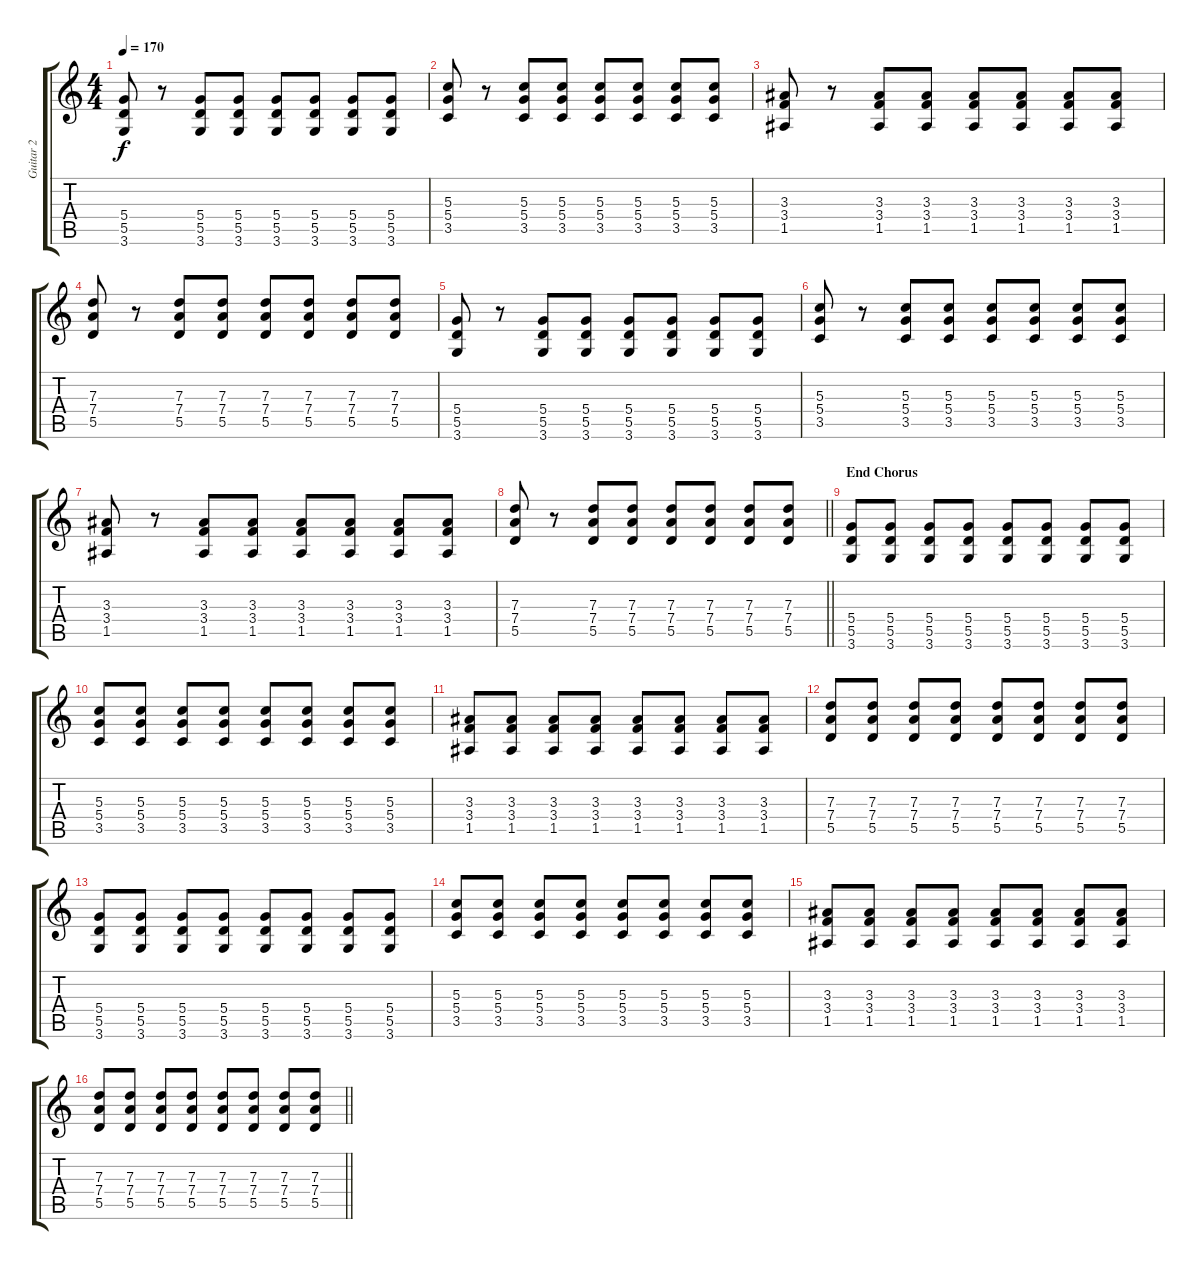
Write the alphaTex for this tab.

\track ("Guitar 2" "Guitar 2") {instrument overdrivenguitar}
\staff {score tabs}
\tuning (E4 B3 G3 D3 A2 E2) {hide}
\ts (4 4)
\tempo 170
\clef g2
\ks c
(5.4 5.5 3.6).8{dy f} r.8 (5.4 5.5 3.6).8 (5.4 5.5 3.6).8 (5.4 5.5 3.6).8 (5.4 5.5 3.6).8 (5.4 5.5 3.6).8 (5.4 5.5 3.6).8 |
(5.3 5.4 3.5).8 r.8 (5.3 5.4 3.5).8 (5.3 5.4 3.5).8 (5.3 5.4 3.5).8 (5.3 5.4 3.5).8 (5.3 5.4 3.5).8 (5.3 5.4 3.5).8 |
(3.3 3.4 1.5).8 r.8 (3.3 3.4 1.5).8 (3.3 3.4 1.5).8 (3.3 3.4 1.5).8 (3.3 3.4 1.5).8 (3.3 3.4 1.5).8 (3.3 3.4 1.5).8 |
(7.3 7.4 5.5).8 r.8 (7.3 7.4 5.5).8 (7.3 7.4 5.5).8 (7.3 7.4 5.5).8 (7.3 7.4 5.5).8 (7.3 7.4 5.5).8 (7.3 7.4 5.5).8 |
(5.4 5.5 3.6).8 r.8 (5.4 5.5 3.6).8 (5.4 5.5 3.6).8 (5.4 5.5 3.6).8 (5.4 5.5 3.6).8 (5.4 5.5 3.6).8 (5.4 5.5 3.6).8 |
(5.3 5.4 3.5).8 r.8 (5.3 5.4 3.5).8 (5.3 5.4 3.5).8 (5.3 5.4 3.5).8 (5.3 5.4 3.5).8 (5.3 5.4 3.5).8 (5.3 5.4 3.5).8 |
(3.3 3.4 1.5).8 r.8 (3.3 3.4 1.5).8 (3.3 3.4 1.5).8 (3.3 3.4 1.5).8 (3.3 3.4 1.5).8 (3.3 3.4 1.5).8 (3.3 3.4 1.5).8 |
\barLineRight lightlight
(7.3 7.4 5.5).8 r.8 (7.3 7.4 5.5).8 (7.3 7.4 5.5).8 (7.3 7.4 5.5).8 (7.3 7.4 5.5).8 (7.3 7.4 5.5).8 (7.3 7.4 5.5).8 |
\section ("" "End Chorus")
(5.4 5.5 3.6).8 (5.4 5.5 3.6).8 (5.4 5.5 3.6).8 (5.4 5.5 3.6).8 (5.4 5.5 3.6).8 (5.4 5.5 3.6).8 (5.4 5.5 3.6).8 (5.4 5.5 3.6).8 |
(5.3 5.4 3.5).8 (5.3 5.4 3.5).8 (5.3 5.4 3.5).8 (5.3 5.4 3.5).8 (5.3 5.4 3.5).8 (5.3 5.4 3.5).8 (5.3 5.4 3.5).8 (5.3 5.4 3.5).8 |
(3.3 3.4 1.5).8 (3.3 3.4 1.5).8 (3.3 3.4 1.5).8 (3.3 3.4 1.5).8 (3.3 3.4 1.5).8 (3.3 3.4 1.5).8 (3.3 3.4 1.5).8 (3.3 3.4 1.5).8 |
(7.3 7.4 5.5).8 (7.3 7.4 5.5).8 (7.3 7.4 5.5).8 (7.3 7.4 5.5).8 (7.3 7.4 5.5).8 (7.3 7.4 5.5).8 (7.3 7.4 5.5).8 (7.3 7.4 5.5).8 |
(5.4 5.5 3.6).8 (5.4 5.5 3.6).8 (5.4 5.5 3.6).8 (5.4 5.5 3.6).8 (5.4 5.5 3.6).8 (5.4 5.5 3.6).8 (5.4 5.5 3.6).8 (5.4 5.5 3.6).8 |
(5.3 5.4 3.5).8 (5.3 5.4 3.5).8 (5.3 5.4 3.5).8 (5.3 5.4 3.5).8 (5.3 5.4 3.5).8 (5.3 5.4 3.5).8 (5.3 5.4 3.5).8 (5.3 5.4 3.5).8 |
(3.3 3.4 1.5).8 (3.3 3.4 1.5).8 (3.3 3.4 1.5).8 (3.3 3.4 1.5).8 (3.3 3.4 1.5).8 (3.3 3.4 1.5).8 (3.3 3.4 1.5).8 (3.3 3.4 1.5).8 |
\barLineRight lightlight
(7.3 7.4 5.5).8 (7.3 7.4 5.5).8 (7.3 7.4 5.5).8 (7.3 7.4 5.5).8 (7.3 7.4 5.5).8 (7.3 7.4 5.5).8 (7.3 7.4 5.5).8 (7.3 7.4 5.5).8
